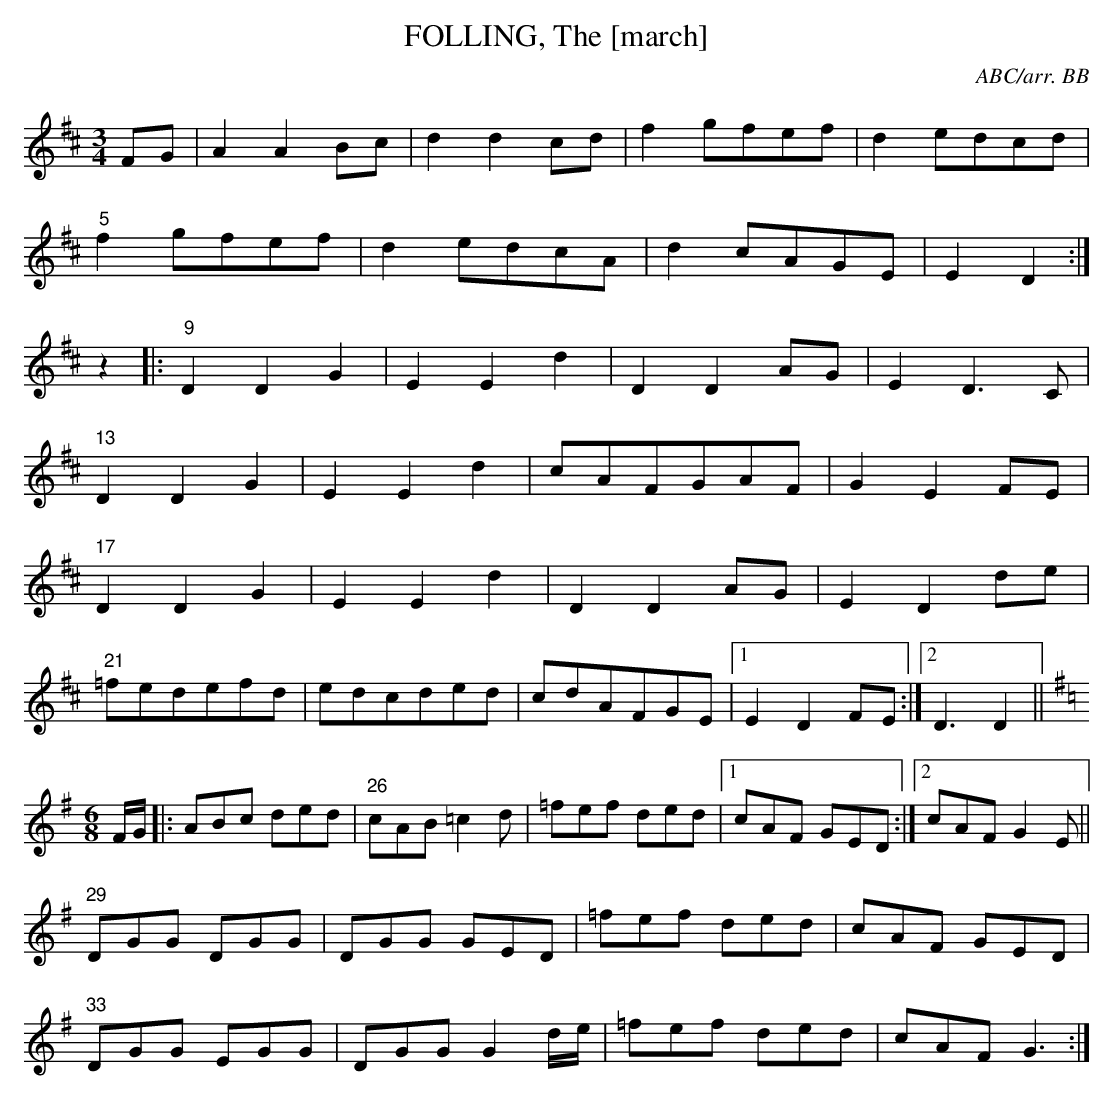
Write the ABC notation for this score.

X:1
T:FOLLING, The [march]
C:ABC/arr. BB
the name), but I did change the key of the jig section at the end from
D to G.
L:1/8
M:3/4
K:D
FG|A2A2Bc|d2d2cd|f2 gfef|d2 edcd|
"5"f2 gfef|d2 edcA|d2 cAGE|E2D2:|
z2|:"9"D2D2G2|E2E2d2|D2D2AG|E2D3C|
"13"D2D2G2|E2E2d2|cAFGAF|G2E2FE|
"17"D2D2G2|E2E2d2|D2D2AG|E2D2de|
"21"=fedefd|edcded|cdAFGE|1 E2D2FE:|\
[2 D3D2||
M:6/8
Y:"quicker"
K:G
F/G/|:ABc ded|"26"cAB =c2d|=fef ded|\
[1 cAF GED:|2 cAF G2E||
"29"DGG DGG|DGG GED|=fef ded|cAF GED|
"33"DGG EGG|DGG G2d/e/|=fef ded|cAF G3:|
